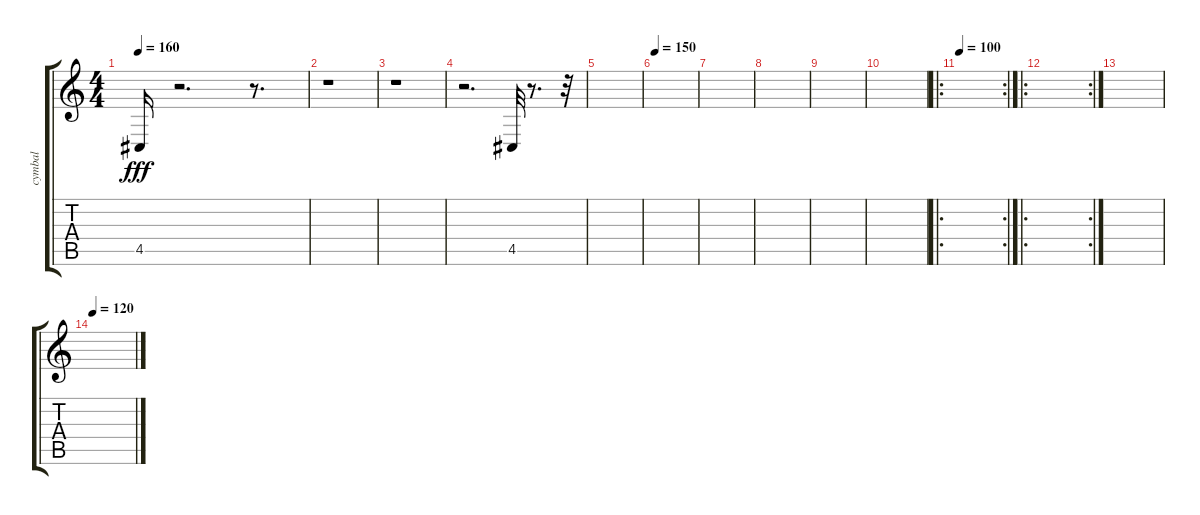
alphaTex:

\track ("cymbal" "cymbal") {instrument reversecymbal}
\staff {score tabs}
\tuning (E4 B3 G3 D3 A2 E2) {hide}
\ts (4 4)
\tempo 160
\clef g2
\ks c
4.5.16{dy fff instrument reversecymbal} r.2{d} r.8{d} |
r.1 |
r.1 |
r.2{d} 4.5.32 r.8{d} r.32 |
|
\tempo 150
|
|
|
|
|
\ro
\rc 2
\tempo 100
|
\ro
\rc 2
|
|
\tempo 120
